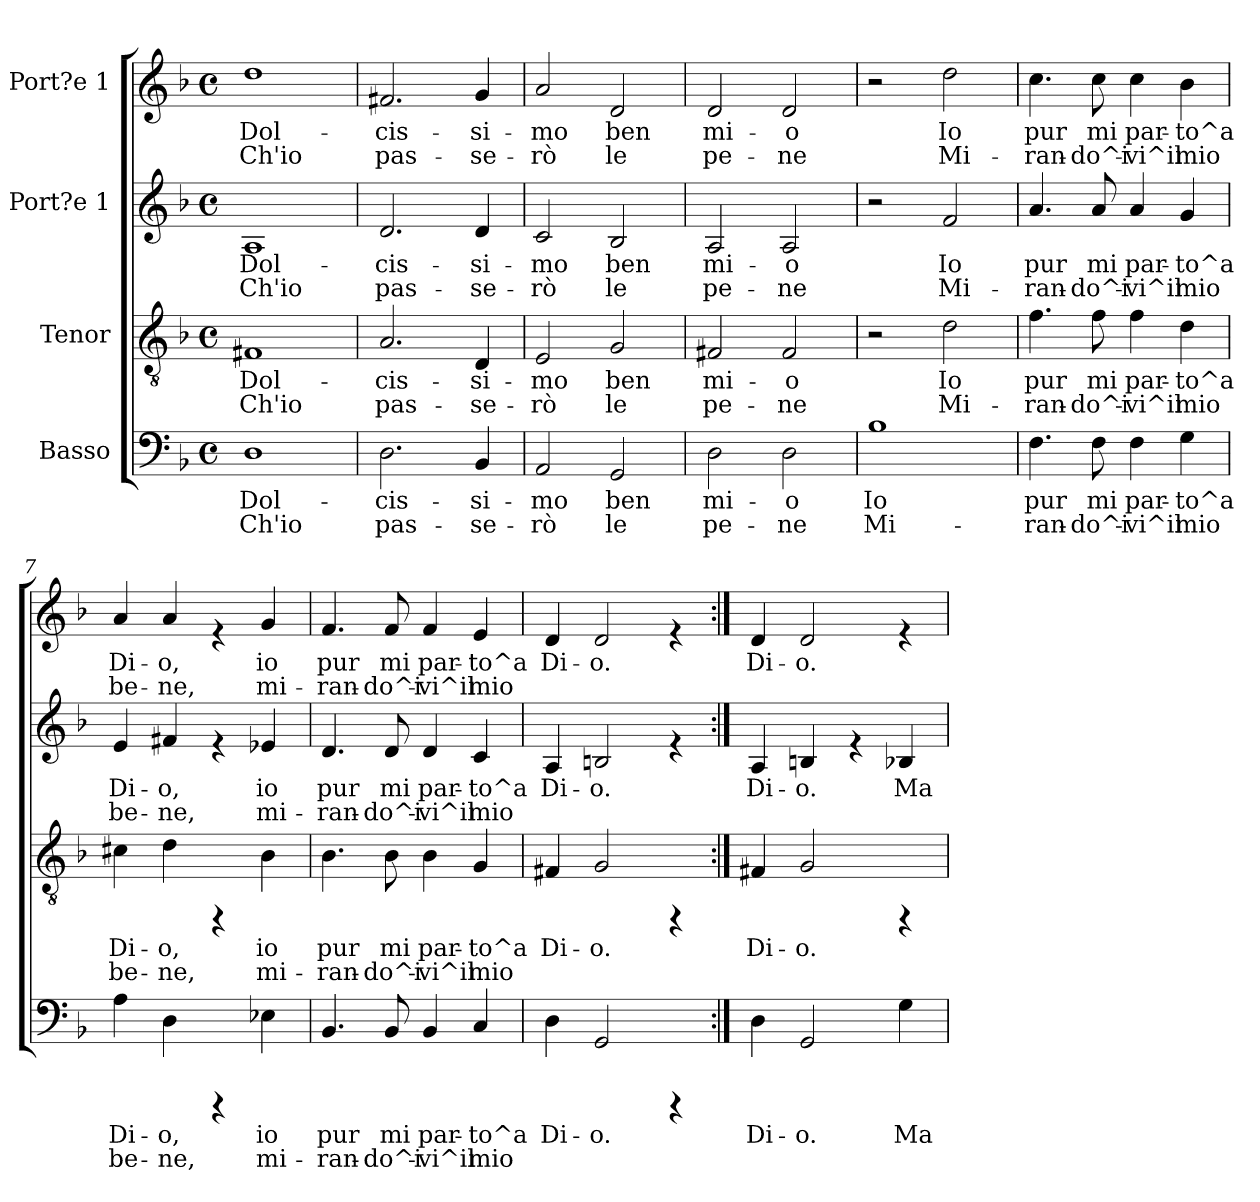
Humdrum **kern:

**kern	**text	**text	**kern	**text	**text	**kern	**text	**text	**kern	**text	**text
*part4	*part4	*part4	*part3	*part3	*part3	*part2	*part2	*part2	*part1	*part1	*part1
*staff4	*staff4	*staff4	*staff3	*staff3	*staff3	*staff2	*staff2	*staff2	*staff1	*staff1	*staff1
*I"Basso	*	*	*I"Tenor	*	*	*I"Port?e 1	*	*	*I"Port?e 1	*	*
!!LO:PB:g=z
*stria5	*	*	*stria5	*	*	*stria5	*	*	*stria5	*	*
*clefF4	*	*	*clefGv2	*	*	*clefG2	*	*	*clefG2	*	*
*k[b-]	*	*	*k[b-]	*	*	*k[b-]	*	*	*k[b-]	*	*
*F:	*	*	*F:	*	*	*F:	*	*	*F:	*	*
*M4/4	*	*	*M4/4	*	*	*M4/4	*	*	*M4/4	*	*
*met(c)	*	*	*met(c)	*	*	*met(c)	*	*	*met(c)	*	*
*MM72	*	*	*MM72	*	*	*MM72	*	*	*MM72	*	*
=1	=1	=1	=1	=1	=1	=1	=1	=1	=1	=1	=1
!	!LO:LY:b:cj	!LO:LY:b:cj	!	!LO:LY:b:cj	!LO:LY:b:cj	!	!LO:LY:b:cj	!LO:LY:b:cj	!	!LO:LY:b:cj	!LO:LY:b:cj
1D	Dol-	-Ch'io	1F#X	Dol-	-Ch'io	1A	Dol-	-Ch'io	1dd	Dol-	-Ch'io
=2	=2	=2	=2	=2	=2	=2	=2	=2	=2	=2	=2
!	!LO:LY:b:cj	!LO:LY:b:cj	!	!LO:LY:b:cj	!LO:LY:b:cj	!	!LO:LY:b:cj	!LO:LY:b:cj	!	!LO:LY:b:cj	!LO:LY:b:cj
2.D\	cis-	-pas-	2.A/	cis-	-pas-	2.d/	cis-	-pas-	2.f#X/	cis-	-pas-
!	!LO:LY:b:cj	!LO:LY:b:cj	!	!LO:LY:b:cj	!LO:LY:b:cj	!	!LO:LY:b:cj	!LO:LY:b:cj	!	!LO:LY:b:cj	!LO:LY:b:cj
4BB-/	-si-	-se-	4D/	-si-	-se-	4d/	-si-	-se-	4g/	-si-	-se-
=3	=3	=3	=3	=3	=3	=3	=3	=3	=3	=3	=3
!	!LO:LY:b:cj	!LO:LY:b:cj	!	!LO:LY:b:cj	!LO:LY:b:cj	!	!LO:LY:b:cj	!LO:LY:b:cj	!	!LO:LY:b:cj	!LO:LY:b:cj
2AA/	-mo	rò	2E/	-mo	rò	2c/	-mo	rò	2a/	-mo	rò
!	!LO:LY:b:cj	!LO:LY:b:cj	!	!LO:LY:b:cj	!LO:LY:b:cj	!	!LO:LY:b:cj	!LO:LY:b:cj	!	!LO:LY:b:cj	!LO:LY:b:cj
2GG/	ben	le	2G/	ben	le	2B-/	ben	le	2d/	ben	le
=4	=4	=4	=4	=4	=4	=4	=4	=4	=4	=4	=4
!	!LO:LY:b:cj	!LO:LY:b:cj	!	!LO:LY:b:cj	!LO:LY:b:cj	!	!LO:LY:b:cj	!LO:LY:b:cj	!	!LO:LY:b:cj	!LO:LY:b:cj
2D\	mi-	-pe-	2F#X/	mi-	-pe-	2A/	mi-	-pe-	2d/	mi-	-pe-
!	!LO:LY:b:cj	!LO:LY:b:cj	!	!LO:LY:b:cj	!LO:LY:b:cj	!	!LO:LY:b:cj	!LO:LY:b:cj	!	!LO:LY:b:cj	!LO:LY:b:cj
2D\	-o	ne	2F#/	-o	ne	2A/	-o	ne	2d/	-o	ne
=5	=5	=5	=5	=5	=5	=5	=5	=5	=5	=5	=5
!	!LO:LY:b:cj	!LO:LY:b:cj	!	!	!	!	!	!	!	!	!
1B-	Io	Mi-	2r	.	.	2r	.	.	2r	.	.
!	!	!	!	!LO:LY:b:cj	!LO:LY:b:cj	!	!LO:LY:b:cj	!LO:LY:b:cj	!	!LO:LY:b:cj	!LO:LY:b:cj
.	.	.	2d\	Io	Mi-	2f/	Io	Mi-	2dd\	Io	Mi-
=6	=6	=6	=6	=6	=6	=6	=6	=6	=6	=6	=6
!	!LO:LY:b:cj	!LO:LY:b:cj	!	!LO:LY:b:cj	!LO:LY:b:cj	!	!LO:LY:b:cj	!LO:LY:b:cj	!	!LO:LY:b:cj	!LO:LY:b:cj
4.F\	-pur	ran-	4.f\	-pur	ran-	4.a/	-pur	ran-	4.cc\	-pur	ran-
!	!LO:LY:b:cj	!LO:LY:b:cj	!	!LO:LY:b:cj	!LO:LY:b:cj	!	!LO:LY:b:cj	!LO:LY:b:cj	!	!LO:LY:b:cj	!LO:LY:b:cj
8F\	-mi	do^i-	8f\	-mi	do^i-	8a/	-mi	do^i-	8cc\	-mi	do^i-
!	!LO:LY:b:cj	!LO:LY:b:cj	!	!LO:LY:b:cj	!LO:LY:b:cj	!	!LO:LY:b:cj	!LO:LY:b:cj	!	!LO:LY:b:cj	!LO:LY:b:cj
4F\	-par-	-vi^il	4f\	-par-	-vi^il	4a/	-par-	-vi^il	4cc\	-par-	-vi^il
!	!LO:LY:b:cj	!LO:LY:b:cj	!	!LO:LY:b:cj	!LO:LY:b:cj	!	!LO:LY:b:cj	!LO:LY:b:cj	!	!LO:LY:b:cj	!LO:LY:b:cj
4G\	to^a	mio	4d\	to^a	mio	4g/	to^a	mio	4b-\	to^a	mio
!!LO:LB:g=z
=7	=7	=7	=7	=7	=7	=7	=7	=7	=7	=7	=7
!	!LO:LY:b:cj	!LO:LY:b:cj	!	!LO:LY:b:cj	!LO:LY:b:cj	!	!LO:LY:b:cj	!LO:LY:b:cj	!	!LO:LY:b:cj	!LO:LY:b:cj
4A\	Di-	-be-	4c#X\	Di-	-be-	4e/	Di-	-be-	4a/	Di-	-be-
!	!LO:LY:b:cj	!LO:LY:b:cj	!	!LO:LY:b:cj	!LO:LY:b:cj	!	!LO:LY:b:cj	!LO:LY:b:cj	!	!LO:LY:b:cj	!LO:LY:b:cj
4D\	-o,	ne,	4d\	-o,	ne,	4f#X/	-o,	ne,	4a/	-o,	ne,
4rAAAA	.	.	4rDD	.	.	4rd	.	.	4rd	.	.
!	!LO:LY:b:cj	!LO:LY:b:cj	!	!LO:LY:b:cj	!LO:LY:b:cj	!	!LO:LY:b:cj	!LO:LY:b:cj	!	!LO:LY:b:cj	!LO:LY:b:cj
4E-X\	io	mi-	4B-\	io	mi-	4e-X/	io	mi-	4g/	io	mi-
=8	=8	=8	=8	=8	=8	=8	=8	=8	=8	=8	=8
!	!LO:LY:b:cj	!LO:LY:b:cj	!	!LO:LY:b:cj	!LO:LY:b:cj	!	!LO:LY:b:cj	!LO:LY:b:cj	!	!LO:LY:b:cj	!LO:LY:b:cj
4.BB-/	-pur	ran-	4.B-\	-pur	ran-	4.d/	-pur	ran-	4.f/	-pur	ran-
!	!LO:LY:b:cj	!LO:LY:b:cj	!	!LO:LY:b:cj	!LO:LY:b:cj	!	!LO:LY:b:cj	!LO:LY:b:cj	!	!LO:LY:b:cj	!LO:LY:b:cj
8BB-/	-mi	do^i-	8B-\	-mi	do^i-	8d/	-mi	do^i-	8f/	-mi	do^i-
!	!LO:LY:b:cj	!LO:LY:b:cj	!	!LO:LY:b:cj	!LO:LY:b:cj	!	!LO:LY:b:cj	!LO:LY:b:cj	!	!LO:LY:b:cj	!LO:LY:b:cj
4BB-/	-par-	-vi^il	4B-\	-par-	-vi^il	4d/	-par-	-vi^il	4f/	-par-	-vi^il
!	!LO:LY:b:cj	!LO:LY:b:cj	!	!LO:LY:b:cj	!LO:LY:b:cj	!	!LO:LY:b:cj	!LO:LY:b:cj	!	!LO:LY:b:cj	!LO:LY:b:cj
4C/	to^a	mio	4G/	to^a	mio	4c/	to^a	mio	4e/	to^a	mio
=9	=9	=9	=9	=9	=9	=9	=9	=9	=9	=9	=9
!	!LO:LY:b:cj	!	!	!LO:LY:b:cj	!	!	!LO:LY:b:cj	!	!	!LO:LY:b:cj	!
4D\	Di-	.	4F#X/	Di-	.	4A/	Di-	.	4d/	Di-	.
!	!LO:LY:b:cj	!	!	!LO:LY:b:cj	!	!	!LO:LY:b:cj	!	!	!LO:LY:b:cj	!
2GG/	-o.	.	2G/	-o.	.	2Bn/	-o.	.	2d/	-o.	.
4rAAAA	.	.	4rDD	.	.	4rd	.	.	4rd	.	.
=10:|!	=10:|!	=10:|!	=10:|!	=10:|!	=10:|!	=10:|!	=10:|!	=10:|!	=10:|!	=10:|!	=10:|!
!	!LO:LY:b:cj	!	!	!LO:LY:b:cj	!	!	!LO:LY:b:cj	!	!	!LO:LY:b:cj	!
4D\	Di-	.	4F#X/	Di-	.	4A/	Di-	.	4d/	Di-	.
!	!LO:LY:b:cj	!	!	!LO:LY:b:cj	!	!	!LO:LY:b:cj	!	!	!LO:LY:b:cj	!
2GG/	-o.	.	2G/	-o.	.	4Bn/	-o.	.	2d/	-o.	.
.	.	.	.	.	.	4rd	.	.	.	.	.
!	!LO:LY:b:cj	!	!	!	!	!	!LO:LY:b:cj	!	!	!	!
4G\	Ma	.	4rDD	.	.	4B-X/	Ma	.	4rd	.	.
=	=	=	=	=	=	=	=	=	=	=	=
*-	*-	*-	*-	*-	*-	*-	*-	*-	*-	*-	*-
